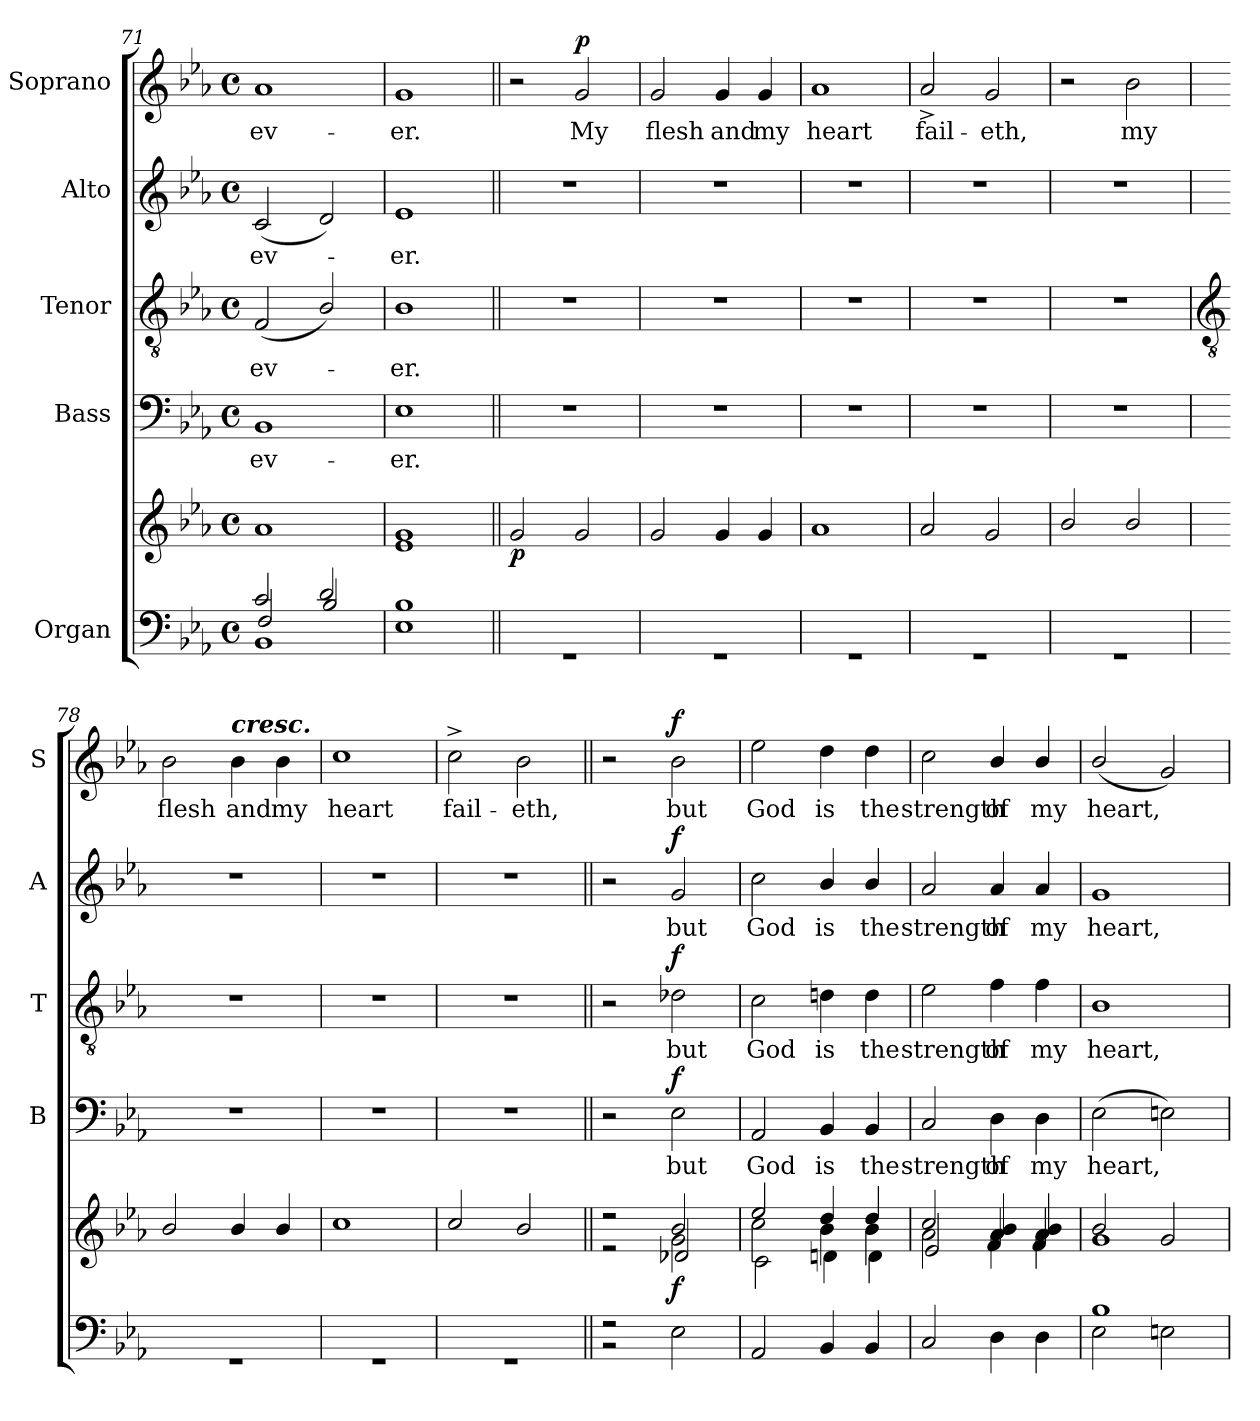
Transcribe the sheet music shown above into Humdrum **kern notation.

**kern	**kern	**dynam	**kern	**text	**dynam	**kern	**text	**dynam	**kern	**text	**dynam	**kern	**text	**dynam
*part5	*part5	*part5	*part4	*part4	*part4	*part3	*part3	*part3	*part2	*part2	*part2	*part1	*part1	*part1
*staff6	*staff5	*staff5/6	*staff4	*staff4	*staff4	*staff3	*staff3	*staff3	*staff2	*staff2	*staff2	*staff1	*staff1	*staff1
*I"Organ	*	*	*I"Bass	*	*	*I"Tenor	*	*	*I"Alto	*	*	*I"Soprano	*	*
*	*	*	*I'B	*	*	*I'T	*	*	*I'A	*	*	*I'S	*	*
*clefF4	*clefG2	*	*clefF4	*	*	*clefGv2	*	*	*clefG2	*	*	*clefG2	*	*
*k[b-e-a-]	*k[b-e-a-]	*	*k[b-e-a-]	*	*	*k[b-e-a-]	*	*	*k[b-e-a-]	*	*	*k[b-e-a-]	*	*
*E-:	*E-:	*	*E-:	*	*	*E-:	*	*	*E-:	*	*	*E-:	*	*
*M4/4	*M4/4	*	*M4/4	*	*	*M4/4	*	*	*M4/4	*	*	*M4/4	*	*
*met(c)	*met(c)	*	*met(c)	*	*	*met(c)	*	*	*met(c)	*	*	*met(c)	*	*
=71	=71	=71	=71	=71	=71	=71	=71	=71	=71	=71	=71	=71	=71	=71
*^	*	*	*	*	*	*	*	*	*	*	*	*	*	*
*	*^	*	*	*	*	*	*	*	*	*	*	*	*	*	*
!	!	!	!	!	!	!LO:LY:b	!	!	!LO:LY:b	!	!	!LO:LY:b	!	!	!LO:LY:b	!
2c/	2F/	1BB-	1a-/	.	1BB-	ev-	.	(<2F	ev-	.	(<2c	ev-	.	1a-	ev-	.
2d/	2B-/	.	.	.	.	.	.	2B-/)	.	.	2d)	.	.	.	.	.
*	*v	*v	*	*	*	*	*	*	*	*	*	*	*	*	*	*
=72	=72	=72	=72	=72	=72	=72	=72	=72	=72	=72	=72	=72	=72	=72	=72
*	*	*^	*	*	*	*	*	*	*	*	*	*	*	*	*
!	!	!	!	!	!	!LO:LY:b	!	!	!LO:LY:b	!	!	!LO:LY:b	!	!	!LO:LY:b	!
1B-	1E-	1g/	1e-\	.	1E-	-er.	.	1B-	er.	.	1e-	er.	.	1g	-er.	.
=73||	=73||	=73||	=73||	=73||	=73||	=73||	=73||	=73||	=73||	=73||	=73||	=73||	=73||	=73||	=73||	=73||
!	!	!	!	!LO:DY:b	!	!	!	!	!	!	!	!	!	!	!	!
1ryy	1r	2g/	1ryy	p	1r	.	.	1r	.	.	1r	.	.	2r	.	.
!	!	!	!	!	!	!	!	!	!	!	!	!	!	!	!LO:LY:b	!LO:DY:b
.	.	2g/	.	.	.	.	.	.	.	.	.	.	.	2g	My	p
=74	=74	=74	=74	=74	=74	=74	=74	=74	=74	=74	=74	=74	=74	=74	=74	=74
!	!	!	!	!	!	!	!	!	!	!	!	!	!	!	!LO:LY:b	!
1ryy	1r	2g/	1ryy	.	1r	.	.	1r	.	.	1r	.	.	2g	flesh	.
!	!	!	!	!	!	!	!	!	!	!	!	!	!	!	!LO:LY:b	!
.	.	4g/	.	.	.	.	.	.	.	.	.	.	.	4g	and	.
!	!	!	!	!	!	!	!	!	!	!	!	!	!	!	!LO:LY:b	!
.	.	4g/	.	.	.	.	.	.	.	.	.	.	.	4g	my	.
=75	=75	=75	=75	=75	=75	=75	=75	=75	=75	=75	=75	=75	=75	=75	=75	=75
!	!	!	!	!	!	!	!	!	!	!	!	!	!	!	!LO:LY:b	!
1ryy	1r	1a-/	1ryy	.	1r	.	.	1r	.	.	1r	.	.	1a-	heart	.
=76	=76	=76	=76	=76	=76	=76	=76	=76	=76	=76	=76	=76	=76	=76	=76	=76
!	!	!	!	!	!	!	!	!	!	!	!	!	!	!	!LO:LY:b	!
1ryy	1r	2a-/	1ryy	.	1r	.	.	1r	.	.	1r	.	.	2a-^	fail-	.
!	!	!	!	!	!	!	!	!	!	!	!	!	!	!	!LO:LY:b	!
.	.	2g/	.	.	.	.	.	.	.	.	.	.	.	2g	-eth,	.
=77	=77	=77	=77	=77	=77	=77	=77	=77	=77	=77	=77	=77	=77	=77	=77	=77
1ryy	1r	2b-/	1ryy	.	1r	.	.	1r	.	.	1r	.	.	2r	.	.
!	!	!	!	!	!	!	!	!	!	!	!	!	!	!	!LO:LY:b	!
.	.	2b-/	.	.	.	.	.	.	.	.	.	.	.	2b-	my	.
!!LO:LB:g=z
=78	=78	=78	=78	=78	=78	=78	=78	=78	=78	=78	=78	=78	=78	=78	=78	=78
*	*	*	*	*	*	*	*	*clefGv2	*	*	*	*	*	*	*	*
!	!	!	!	!	!	!	!	!	!	!	!	!	!	!	!LO:LY:b	!
1ryy	1r	2b-/	1ryy	.	1r	.	.	1r	.	.	1r	.	.	2b-	flesh	.
!	!	!	!	!	!	!	!	!	!	!	!	!	!	!LO:TX:a:Bi:t=cresc.	!	!
!	!	!	!	!	!	!	!	!	!	!	!	!	!	!	!LO:LY:b	!
.	.	4b-/	.	.	.	.	.	.	.	.	.	.	.	4b-	and	.
!	!	!	!	!	!	!	!	!	!	!	!	!	!	!	!LO:LY:b	!
.	.	4b-/	.	.	.	.	.	.	.	.	.	.	.	4b-	my	.
=79	=79	=79	=79	=79	=79	=79	=79	=79	=79	=79	=79	=79	=79	=79	=79	=79
!	!	!	!	!	!	!	!	!	!	!	!	!	!	!	!LO:LY:b	!
1ryy	1r	1cc/	1ryy	.	1r	.	.	1r	.	.	1r	.	.	1cc	heart	.
=80	=80	=80	=80	=80	=80	=80	=80	=80	=80	=80	=80	=80	=80	=80	=80	=80
!	!	!	!	!	!	!	!	!	!	!	!	!	!	!	!LO:LY:b	!
1ryy	1r	2cc/	1ryy	.	1r	.	.	1r	.	.	1r	.	.	2cc^	fail-	.
!	!	!	!	!	!	!	!	!	!	!	!	!	!	!	!LO:LY:b	!
.	.	2b-/	.	.	.	.	.	.	.	.	.	.	.	2b-	-eth,	.
=81||	=81||	=81||	=81||	=81||	=81||	=81||	=81||	=81||	=81||	=81||	=81||	=81||	=81||	=81||	=81||	=81||
*	*	*	*^	*	*	*	*	*	*	*	*	*	*	*	*	*
2r	2r	2r	2r	2ryy	.	2r	.	.	2r	.	.	2r	.	.	2r	.	.
!	!	!	!	!	!LO:DY:b	!	!LO:LY:b	!LO:DY:b	!	!LO:LY:b	!LO:DY:b	!	!LO:LY:b	!LO:DY:b	!	!LO:LY:b	!LO:DY:b
2ryy	2E-	2b-/	2g\	2d-X	f	2E-	but	f	2d-X	but	f	2g	but	f	2b-	but	f
=82	=82	=82	=82	=82	=82	=82	=82	=82	=82	=82	=82	=82	=82	=82	=82	=82	=82
!	!	!	!	!	!	!	!LO:LY:b	!	!	!LO:LY:b	!	!	!LO:LY:b	!	!	!LO:LY:b	!
*v	*v	*	*	*	*	*	*	*	*	*	*	*	*	*	*	*	*
2AA-/	2ee-/	2cc\	2c\	.	2AA-	God	.	2c	God	.	2cc	God	.	2ee-	God	.
!	!	!	!	!	!	!LO:LY:b	!	!	!LO:LY:b	!	!	!LO:LY:b	!	!	!LO:LY:b	!
4BB-/	4dd/	4b-\	4dn\	.	4BB-	is	.	4dn	is	.	4b-/	is	.	4dd	is	.
!	!	!	!	!	!	!LO:LY:b	!	!	!LO:LY:b	!	!	!LO:LY:b	!	!	!LO:LY:b	!
4BB-/	4dd/	4b-\	4d\	.	4BB-	the	.	4d	the	.	4b-/	the	.	4dd	the	.
=83	=83	=83	=83	=83	=83	=83	=83	=83	=83	=83	=83	=83	=83	=83	=83	=83
!	!	!	!	!	!	!LO:LY:b	!	!	!LO:LY:b	!	!	!LO:LY:b	!	!	!LO:LY:b	!
2C	2cc/	2a-\	2e-	.	2C	strength	.	2e-	strength	.	2a-	strength	.	2cc	strength	.
!	!	!	!	!	!	!LO:LY:b	!	!	!LO:LY:b	!	!	!LO:LY:b	!	!	!LO:LY:b	!
4D	4a-/ 4b-/	4a-\	4f	.	4D	of	.	4f	of	.	4a-	of	.	4b-/	of	.
!	!	!	!	!	!	!LO:LY:b	!	!	!LO:LY:b	!	!	!LO:LY:b	!	!	!LO:LY:b	!
4D	4a-/ 4b-/	4a-\	4f	.	4D	my	.	4f	my	.	4a-	my	.	4b-/	my	.
=84	=84	=84	=84	=84	=84	=84	=84	=84	=84	=84	=84	=84	=84	=84	=84	=84
*^	*	*	*	*	*	*	*	*	*	*	*	*	*	*	*	*
!	!	!	!	!	!	!	!LO:LY:b	!	!	!LO:LY:b	!	!	!LO:LY:b	!	!	!LO:LY:b	!
*	*	*	*v	*v	*	*	*	*	*	*	*	*	*	*	*	*	*
1B-	2E-	2b-/	1g\	.	(>2E-	heart,	.	1B-	heart,	.	1g	heart,	.	(<2b-/	heart,	.
.	2En	2g/	.	.	2En)	.	.	.	.	.	.	.	.	2g)	.	.
*v	*v	*	*	*	*	*	*	*	*	*	*	*	*	*	*	*
*	*v	*v	*	*	*	*	*	*	*	*	*	*	*	*	*
=	=	=	=	=	=	=	=	=	=	=	=	=	=	=
*-	*-	*-	*-	*-	*-	*-	*-	*-	*-	*-	*-	*-	*-	*-
